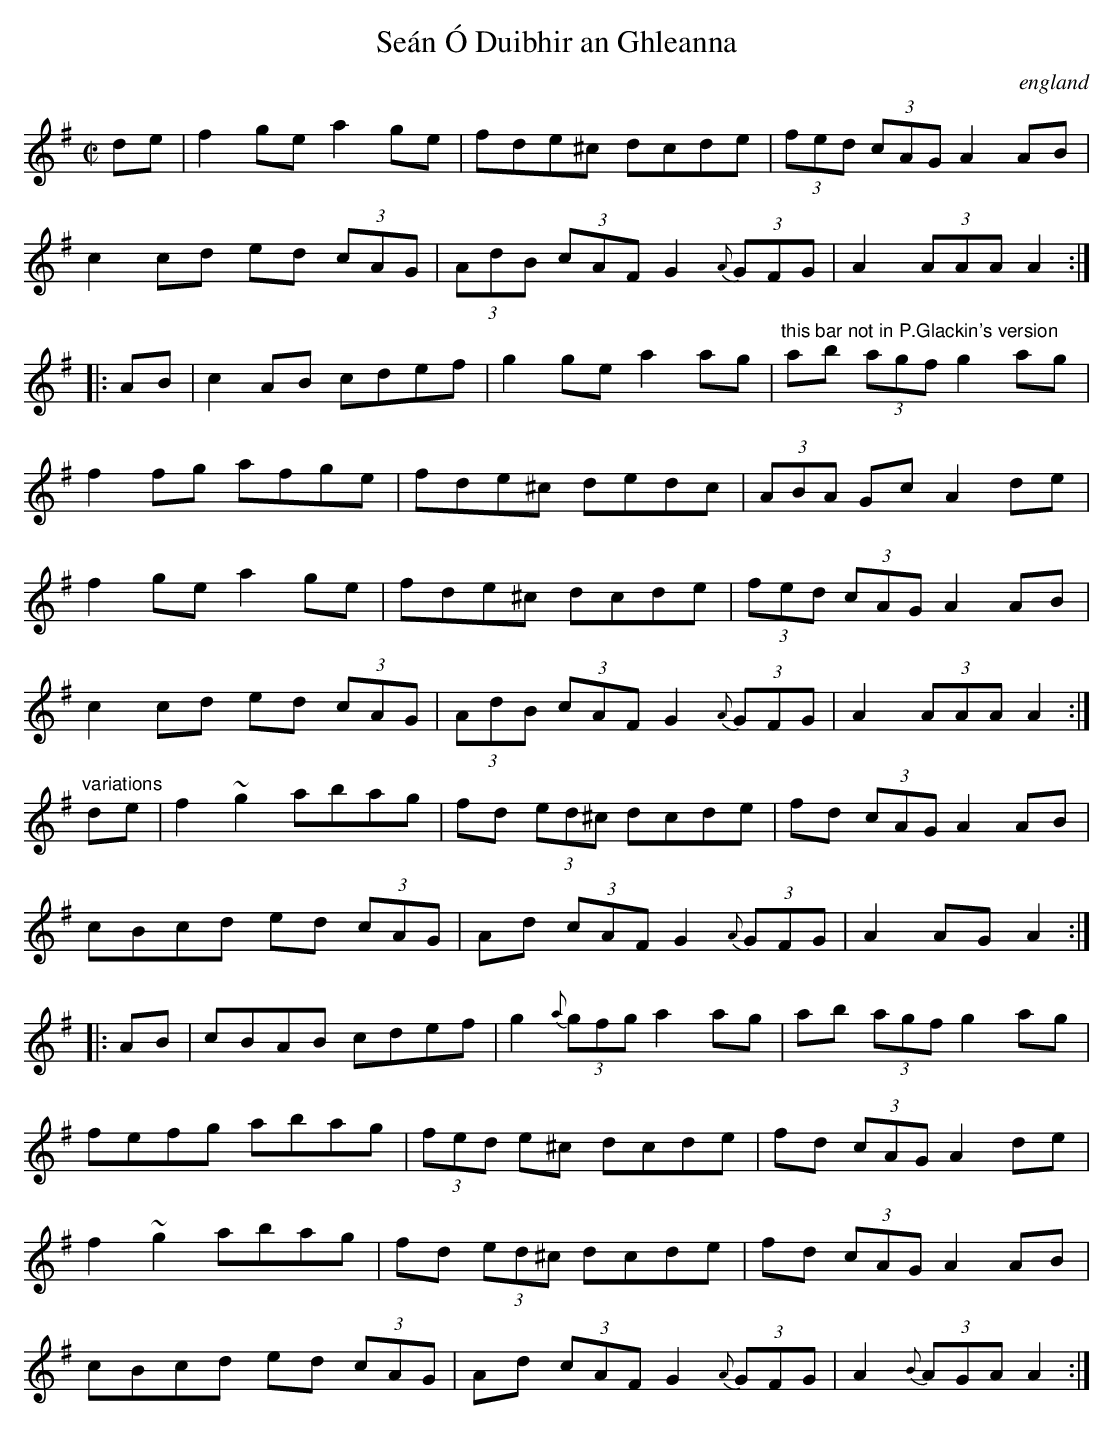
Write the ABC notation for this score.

X:1
T:Se\'an \'O Duibhir an Ghleanna
O:england
M:C|
K:Dmix
de|f2ge a2ge|fde^c dcde|(3fed (3cAG A2AB|
c2cd ed (3cAG|(3AdB (3cAF G2 {A}(3GFG|A2 (3AAA A2:|
|:AB|c2AB cdef|g2ge a2ag|"this bar not in P.Glackin's version"ab (3agf g2ag|
f2fg afge|fde^c dedc|(3ABA Gc A2de|
f2ge a2ge|fde^c dcde|(3fed (3cAG A2AB|
c2cd ed (3cAG|(3AdB (3cAF G2 {A}(3GFG|A2 (3AAA A2:|
"variations"
de|f2~g2 abag|fd (3ed^c dcde|fd (3cAG A2AB|
cBcd ed (3cAG|Ad (3cAF G2 {A}(3GFG|A2AG A2:|
|:AB|cBAB cdef|g2 {a}(3gfg a2ag|ab (3agf g2ag|
fefg abag|(3fed e^c dcde|fd (3cAG A2de|
f2~g2 abag|fd (3ed^c dcde|fd (3cAG A2AB|
cBcd ed (3cAG|Ad (3cAF G2 {A}(3GFG|A2 {B}(3AGA A2:|
